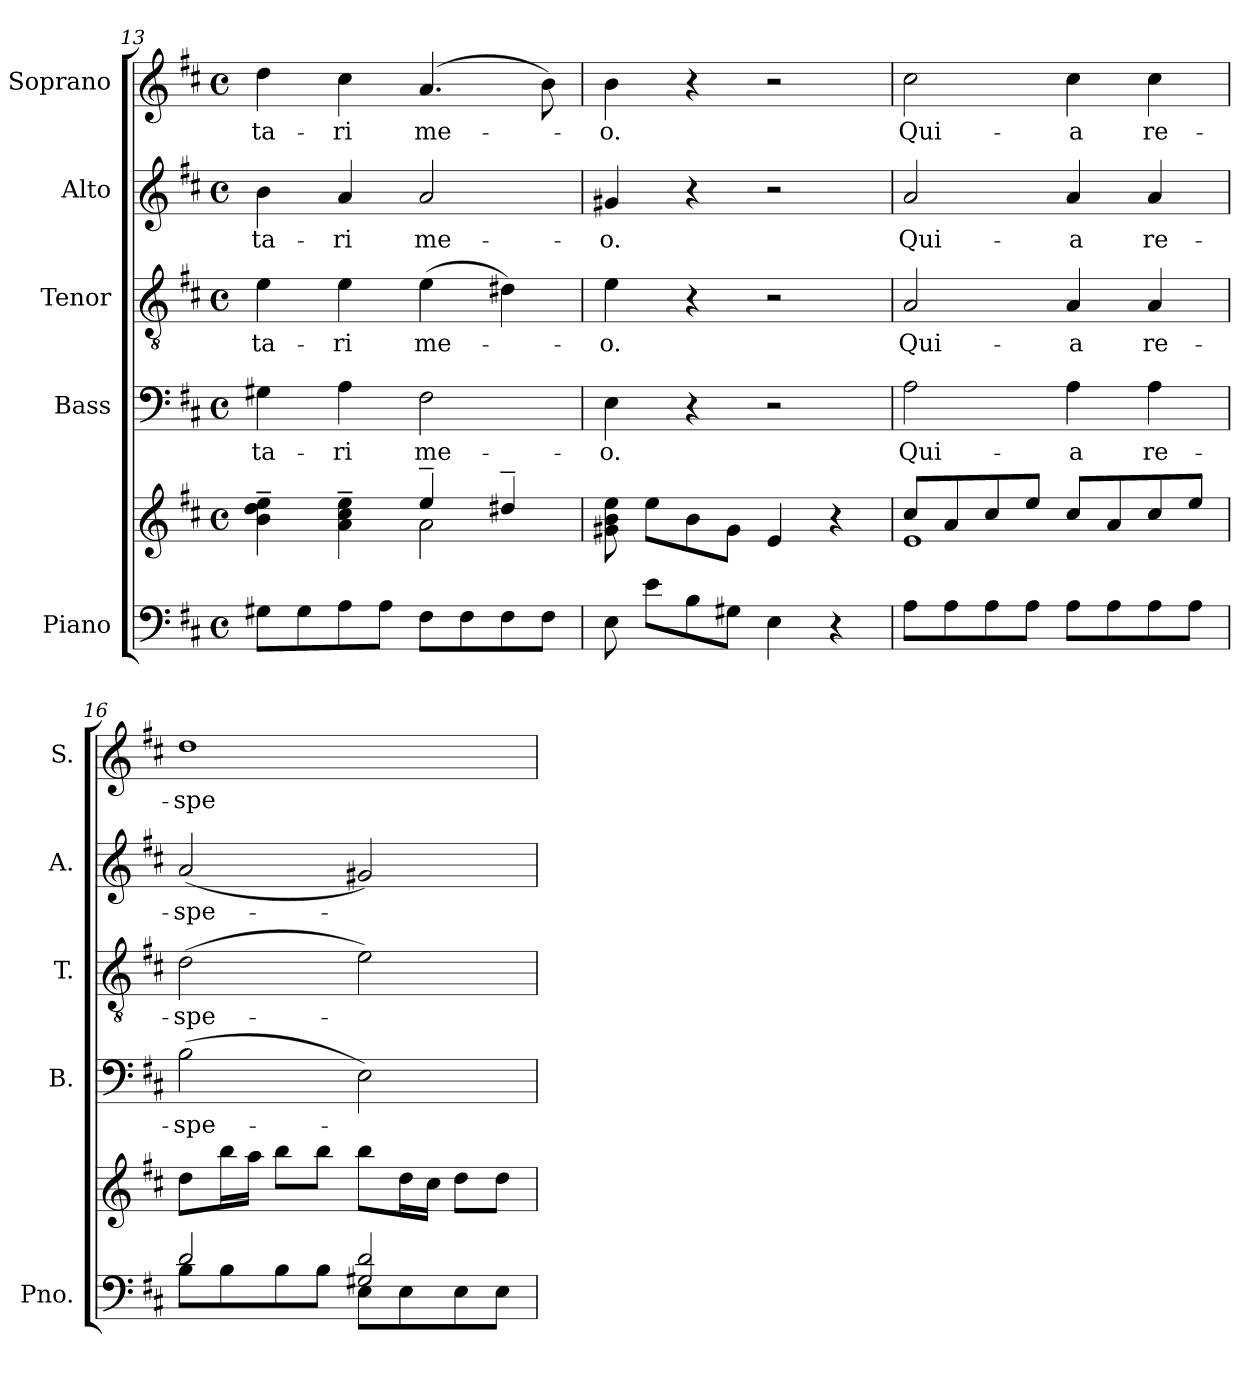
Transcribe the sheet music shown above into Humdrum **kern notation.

**kern	**kern	**kern	**text	**kern	**text	**kern	**text	**kern	**text
*part5	*part5	*part4	*part4	*part3	*part3	*part2	*part2	*part1	*part1
*staff6	*staff5	*staff4	*staff4	*staff3	*staff3	*staff2	*staff2	*staff1	*staff1
*I"Piano	*	*I"Bass	*	*I"Tenor	*	*I"Alto	*	*I"Soprano	*
*I'Pno.	*	*I'B.	*	*I'T.	*	*I'A.	*	*I'S.	*
*clefF4	*clefG2	*clefF4	*	*clefGv2	*	*clefG2	*	*clefG2	*
*	*	*	*	*ITrd7c12	*	*	*	*	*
*k[f#c#]	*k[f#c#]	*k[f#c#]	*	*k[f#c#]	*	*k[f#c#]	*	*k[f#c#]	*
*D:	*D:	*D:	*	*D:	*	*D:	*	*D:	*
*M4/4	*M4/4	*M4/4	*	*M4/4	*	*M4/4	*	*M4/4	*
*met(c)	*met(c)	*met(c)	*	*met(c)	*	*met(c)	*	*met(c)	*
=13	=13	=13	=13	=13	=13	=13	=13	=13	=13
*	*^	*	*	*	*	*	*	*	*
!	!	!	!	!LO:LY:b:color=#000000	!	!	!	!	!	!
!	!	!	!	!	!	!LO:LY:b:color=#000000	!	!	!	!
!	!	!	!	!	!	!	!	!LO:LY:b:color=#000000	!	!
!	!	!	!	!	!	!	!	!	!	!LO:LY:b:color=#000000
8G#Xi\L	4bi\~ 4ddi~ 4eei~	2ryy	4G#Xi\	-ta-	4Ei\	-ta-	4bi\	-ta-	4ddi\	-ta-
8G#i\	.	.	.	.	.	.	.	.	.	.
!	!	!	!	!LO:LY:b:color=#000000	!	!	!	!	!	!
!	!	!	!	!	!	!LO:LY:b:color=#000000	!	!	!	!
!	!	!	!	!	!	!	!	!LO:LY:b:color=#000000	!	!
!	!	!	!	!	!	!	!	!	!	!LO:LY:b:color=#000000
8Ai\	4ai\~ 4cc#i~ 4eei~	.	4Ai\	-ri	4Ei\	-ri	4ai/	-ri	4cc#i\	-ri
8Ai\J	.	.	.	.	.	.	.	.	.	.
!	!	!	!	!LO:LY:b:color=#000000	!	!	!	!	!	!
!	!	!	!	!	!	!LO:LY:b:color=#000000	!	!	!	!
!	!	!	!	!	!	!	!	!LO:LY:b:color=#000000	!	!
!	!	!	!	!	!	!	!	!	!	!LO:LY:b:color=#000000
8F#i\L	4ee~i/	2ai\	2F#i\	me-	(4Ei\	me-	2ai/	me-	(4.ai/	me-
8F#i\	.	.	.	.	.	.	.	.	.	.
8F#i\	4dd#X~i/	.	.	.	4D#Xi\)	.	.	.	.	.
8F#i\J	.	.	.	.	.	.	.	.	8bi\)	.
*	*v	*v	*	*	*	*	*	*	*	*
!!LO:PB:g=z
=14	=14	=14	=14	=14	=14	=14	=14	=14	=14
!	!	!	!LO:LY:b:color=#000000	!	!	!	!	!	!
!	!	!	!	!	!LO:LY:b:color=#000000	!	!	!	!
!	!	!	!	!	!	!	!LO:LY:b:color=#000000	!	!
!	!	!	!	!	!	!	!	!	!LO:LY:b:color=#000000
8Ei\	8g#Xi\ 8bi 8eei	4Ei\	-o.	4Ei\	-o.	4g#Xi/	-o.	4bi\	-o.
8ei\L	8eei\L	.	.	.	.	.	.	.	.
8Bi\	8bi\	4r	.	4r	.	4r	.	4r	.
8G#Xi\J	8g#i\J	.	.	.	.	.	.	.	.
4Ei\	4ei/	2r	.	2r	.	2r	.	2r	.
4r	4r	.	.	.	.	.	.	.	.
=15	=15	=15	=15	=15	=15	=15	=15	=15	=15
*	*^	*	*	*	*	*	*	*	*
!	!	!	!	!LO:LY:b:color=#000000	!	!	!	!	!	!
!	!	!	!	!	!	!LO:LY:b:color=#000000	!	!	!	!
!	!	!	!	!	!	!	!	!LO:LY:b:color=#000000	!	!
!	!	!	!	!	!	!	!	!	!	!LO:LY:b:color=#000000
8Ai\L	8cc#i/L	1ei	2Ai\	Qui-	2AAi/	Qui-	2ai/	Qui-	2cc#i\	Qui-
8Ai\	8ai/	.	.	.	.	.	.	.	.	.
8Ai\	8cc#i/	.	.	.	.	.	.	.	.	.
8Ai\J	8eei/J	.	.	.	.	.	.	.	.	.
!	!	!	!	!LO:LY:b:color=#000000	!	!	!	!	!	!
!	!	!	!	!	!	!LO:LY:b:color=#000000	!	!	!	!
!	!	!	!	!	!	!	!	!LO:LY:b:color=#000000	!	!
!	!	!	!	!	!	!	!	!	!	!LO:LY:b:color=#000000
8Ai\L	8cc#i/L	.	4Ai\	-a	4AAi/	-a	4ai/	-a	4cc#i\	-a
8Ai\	8ai/	.	.	.	.	.	.	.	.	.
!	!	!	!	!LO:LY:b:color=#000000	!	!	!	!	!	!
!	!	!	!	!	!	!LO:LY:b:color=#000000	!	!	!	!
!	!	!	!	!	!	!	!	!LO:LY:b:color=#000000	!	!
!	!	!	!	!	!	!	!	!	!	!LO:LY:b:color=#000000
8Ai\	8cc#i/	.	4Ai\	re-	4AAi/	re-	4ai/	re-	4cc#i\	re-
8Ai\J	8eei/J	.	.	.	.	.	.	.	.	.
*	*v	*v	*	*	*	*	*	*	*	*
=16	=16	=16	=16	=16	=16	=16	=16	=16	=16
*^	*	*	*	*	*	*	*	*	*
!	!	!	!	!LO:LY:b:color=#000000	!	!	!	!	!	!
!	!	!	!	!	!	!LO:LY:b:color=#000000	!	!	!	!
!	!	!	!	!	!	!	!	!LO:LY:b:color=#000000	!	!
!	!	!	!	!	!	!	!	!	!	!LO:LY:b:color=#000000
2di/	8Bi\L	8ddi\L	(2Bi\	-spe-	(2Di\	-spe-	(2ai/	-spe-	1ddi	-spe-
.	8Bi\	16bbi\L	.	.	.	.	.	.	.	.
.	.	16aai\JJ	.	.	.	.	.	.	.	.
.	8Bi\	8bbi\L	.	.	.	.	.	.	.	.
.	8Bi\J	8bbi\J	.	.	.	.	.	.	.	.
2G#Xi/ 2di	8Ei\L	8bbi\L	2Ei\)	.	2Ei\)	.	2g#Xi/)	.	.	.
.	8Ei\	16ddi\L	.	.	.	.	.	.	.	.
.	.	16cc#i\JJ	.	.	.	.	.	.	.	.
.	8Ei\	8ddi\L	.	.	.	.	.	.	.	.
.	8Ei\J	8ddi\J	.	.	.	.	.	.	.	.
*v	*v	*	*	*	*	*	*	*	*	*
=	=	=	=	=	=	=	=	=	=
*-	*-	*-	*-	*-	*-	*-	*-	*-	*-
